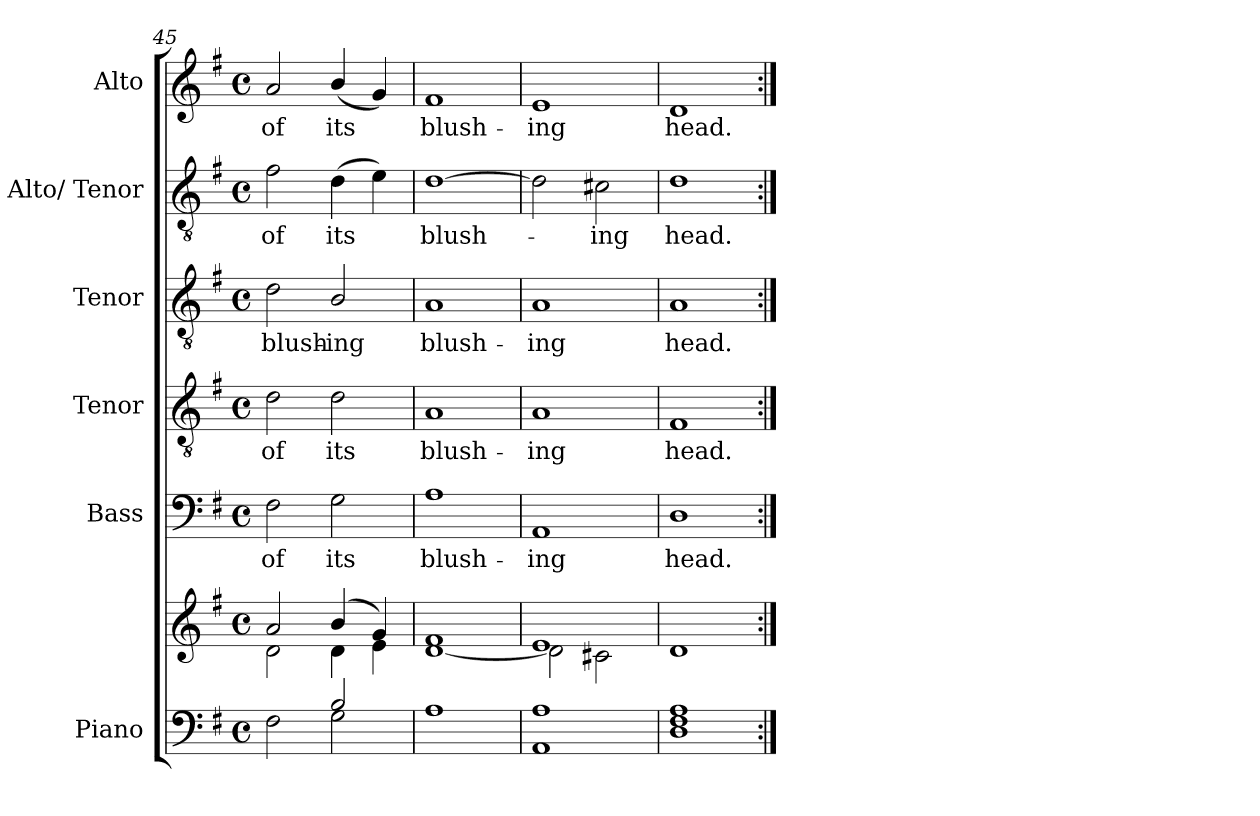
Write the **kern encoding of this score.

**kern	**kern	**kern	**text	**kern	**text	**kern	**text	**kern	**text	**kern	**text
*part6	*part6	*part5	*part5	*part4	*part4	*part3	*part3	*part2	*part2	*part1	*part1
*staff7	*staff6	*staff5	*staff5	*staff4	*staff4	*staff3	*staff3	*staff2	*staff2	*staff1	*staff1
*I"Piano	*	*I"Bass	*	*I"Tenor	*	*I"Tenor	*	*I"Alto/ Tenor	*	*I"Alto	*
*I'Pno.	*	*I'B.	*	*I'T.	*	*I'T.	*	*I'A.	*	*I'A.	*
*clefF4	*clefG2	*clefF4	*	*clefGv2	*	*clefGv2	*	*clefGv2	*	*clefG2	*
*	*	*	*	*ITrd7c12	*	*ITrd7c12	*	*ITrd7c12	*	*	*
*k[f#]	*k[f#]	*k[f#]	*	*k[f#]	*	*k[f#]	*	*k[f#]	*	*k[f#]	*
*G:	*G:	*G:	*	*G:	*	*G:	*	*G:	*	*G:	*
*M4/4	*M4/4	*M4/4	*	*M4/4	*	*M4/4	*	*M4/4	*	*M4/4	*
*met(c)	*met(c)	*met(c)	*	*met(c)	*	*met(c)	*	*met(c)	*	*met(c)	*
=45	=45	=45	=45	=45	=45	=45	=45	=45	=45	=45	=45
*^	*^	*	*	*	*	*	*	*	*	*	*
!	!	!	!	!	!LO:LY:b:color=#000000	!	!	!	!	!	!	!	!
!	!	!	!	!	!	!	!LO:LY:b:color=#000000	!	!	!	!	!	!
!	!	!	!	!	!	!	!	!	!LO:LY:b:color=#000000	!	!	!	!
!	!	!	!	!	!	!	!	!	!	!	!LO:LY:b:color=#000000	!	!
!	!	!	!	!	!	!	!	!	!	!	!	!	!LO:LY:b:color=#000000
2ryy	2F#i\	2ai/	2di\	2F#i\	of	2Di\	of	2Di\	blush-	2F#i\	of	2ai/	of
!	!	!	!	!	!LO:LY:b:color=#000000	!	!	!	!	!	!	!	!
!	!	!	!	!	!	!	!LO:LY:b:color=#000000	!	!	!	!	!	!
!	!	!	!	!	!	!	!	!	!LO:LY:b:color=#000000	!	!	!	!
!	!	!	!	!	!	!	!	!	!	!	!LO:LY:b:color=#000000	!	!
!	!	!	!	!	!	!	!	!	!	!	!	!	!LO:LY:b:color=#000000
2Bi/	2Gi\	(4bi/	4di\	2Gi\	its	2Di\	its	2BBi/	-ing	(4Di\	its	(4bi/	its
.	.	4gi/)	4ei\	.	.	.	.	.	.	4Ei\)	.	4gi/)	.
*v	*v	*	*	*	*	*	*	*	*	*	*	*	*
=46	=46	=46	=46	=46	=46	=46	=46	=46	=46	=46	=46	=46
!	!	!	!	!LO:LY:b:color=#000000	!	!	!	!	!	!	!	!
!	!	!	!	!	!	!LO:LY:b:color=#000000	!	!	!	!	!	!
!	!	!	!	!	!	!	!	!LO:LY:b:color=#000000	!	!	!	!
!	!	!	!	!	!	!	!	!	!	!LO:LY:b:color=#000000	!	!
!	!	!	!	!	!	!	!	!	!	!	!	!LO:LY:b:color=#000000
1Ai	1f#i	[1di	1Ai	blush-	1AAi	blush-	1AAi	blush-	[1Di	blush-	1f#i	blush-
=47	=47	=47	=47	=47	=47	=47	=47	=47	=47	=47	=47	=47
!	!	!	!	!LO:LY:b:color=#000000	!	!	!	!	!	!	!	!
!	!	!	!	!	!	!LO:LY:b:color=#000000	!	!	!	!	!	!
!	!	!	!	!	!	!	!	!LO:LY:b:color=#000000	!	!	!	!
!	!	!	!	!	!	!	!	!	!	!	!	!LO:LY:b:color=#000000
1AAi 1Ai	1ei	2di\]	1AAi	-ing	1AAi	-ing	1AAi	-ing	2Di\]	.	1ei	-ing
!	!	!	!	!	!	!	!	!	!	!LO:LY:b:color=#000000	!	!
.	.	2c#Xi\	.	.	.	.	.	.	2C#Xi\	-ing	.	.
*	*v	*v	*	*	*	*	*	*	*	*	*	*
=48	=48	=48	=48	=48	=48	=48	=48	=48	=48	=48	=48
*	*^	*	*	*	*	*	*	*	*	*	*
!	!	!	!	!LO:LY:b:color=#000000	!	!	!	!	!	!	!	!
*	*v	*v	*	*	*	*	*	*	*	*	*	*
*	*^	*	*	*	*	*	*	*	*	*	*
!	!	!	!	!	!	!LO:LY:b:color=#000000	!	!	!	!	!	!
*	*v	*v	*	*	*	*	*	*	*	*	*	*
*	*^	*	*	*	*	*	*	*	*	*	*
!	!	!	!	!	!	!	!	!LO:LY:b:color=#000000	!	!	!	!
*	*v	*v	*	*	*	*	*	*	*	*	*	*
*	*^	*	*	*	*	*	*	*	*	*	*
!	!	!	!	!	!	!	!	!	!	!LO:LY:b:color=#000000	!	!
*	*v	*v	*	*	*	*	*	*	*	*	*	*
*	*^	*	*	*	*	*	*	*	*	*	*
!	!	!	!	!	!	!	!	!	!	!	!	!LO:LY:b:color=#000000
*	*v	*v	*	*	*	*	*	*	*	*	*	*
1Di 1F#i 1Ai	1di	1Di	head.	1FF#i	head.	1AAi	head.	1Di	head.	1di	head.
=:|!	=:|!	=:|!	=:|!	=:|!	=:|!	=:|!	=:|!	=:|!	=:|!	=:|!	=:|!
*-	*-	*-	*-	*-	*-	*-	*-	*-	*-	*-	*-
